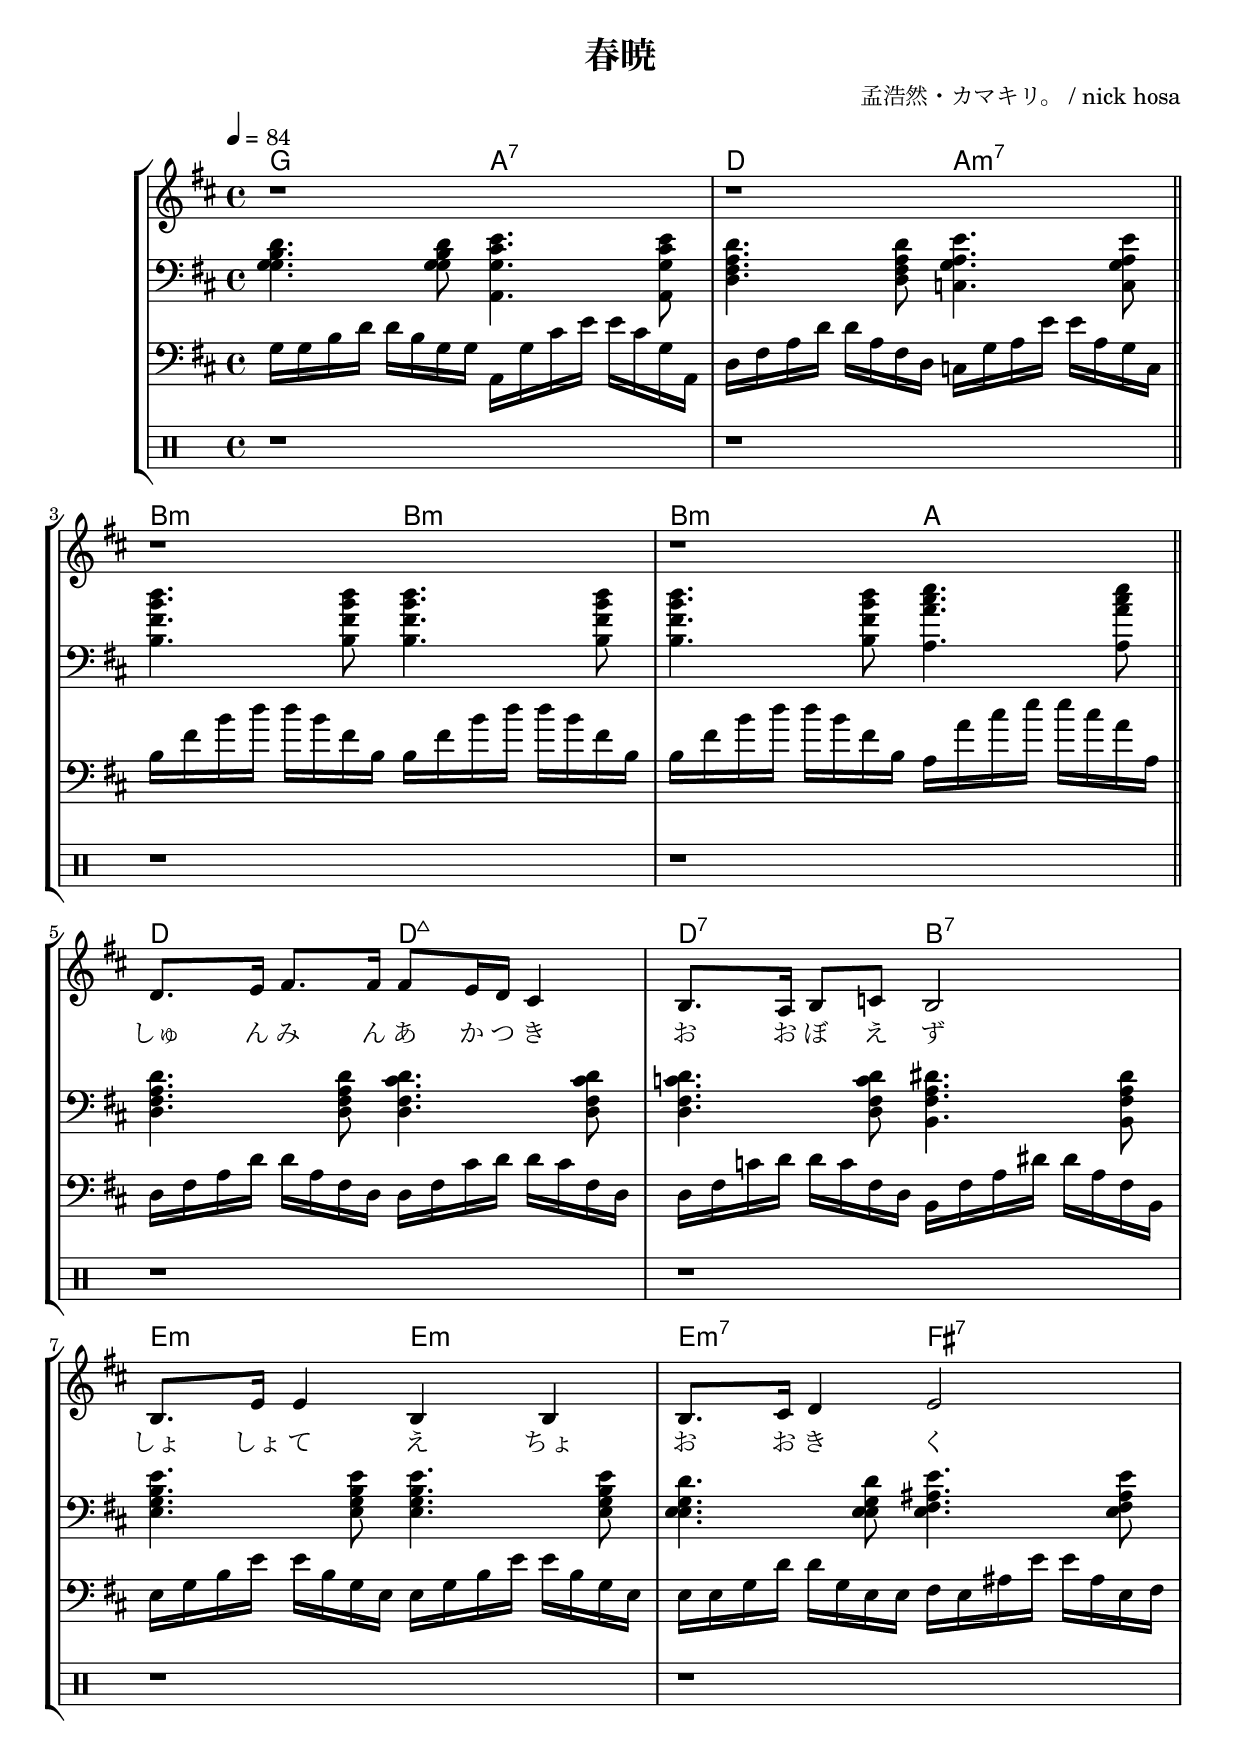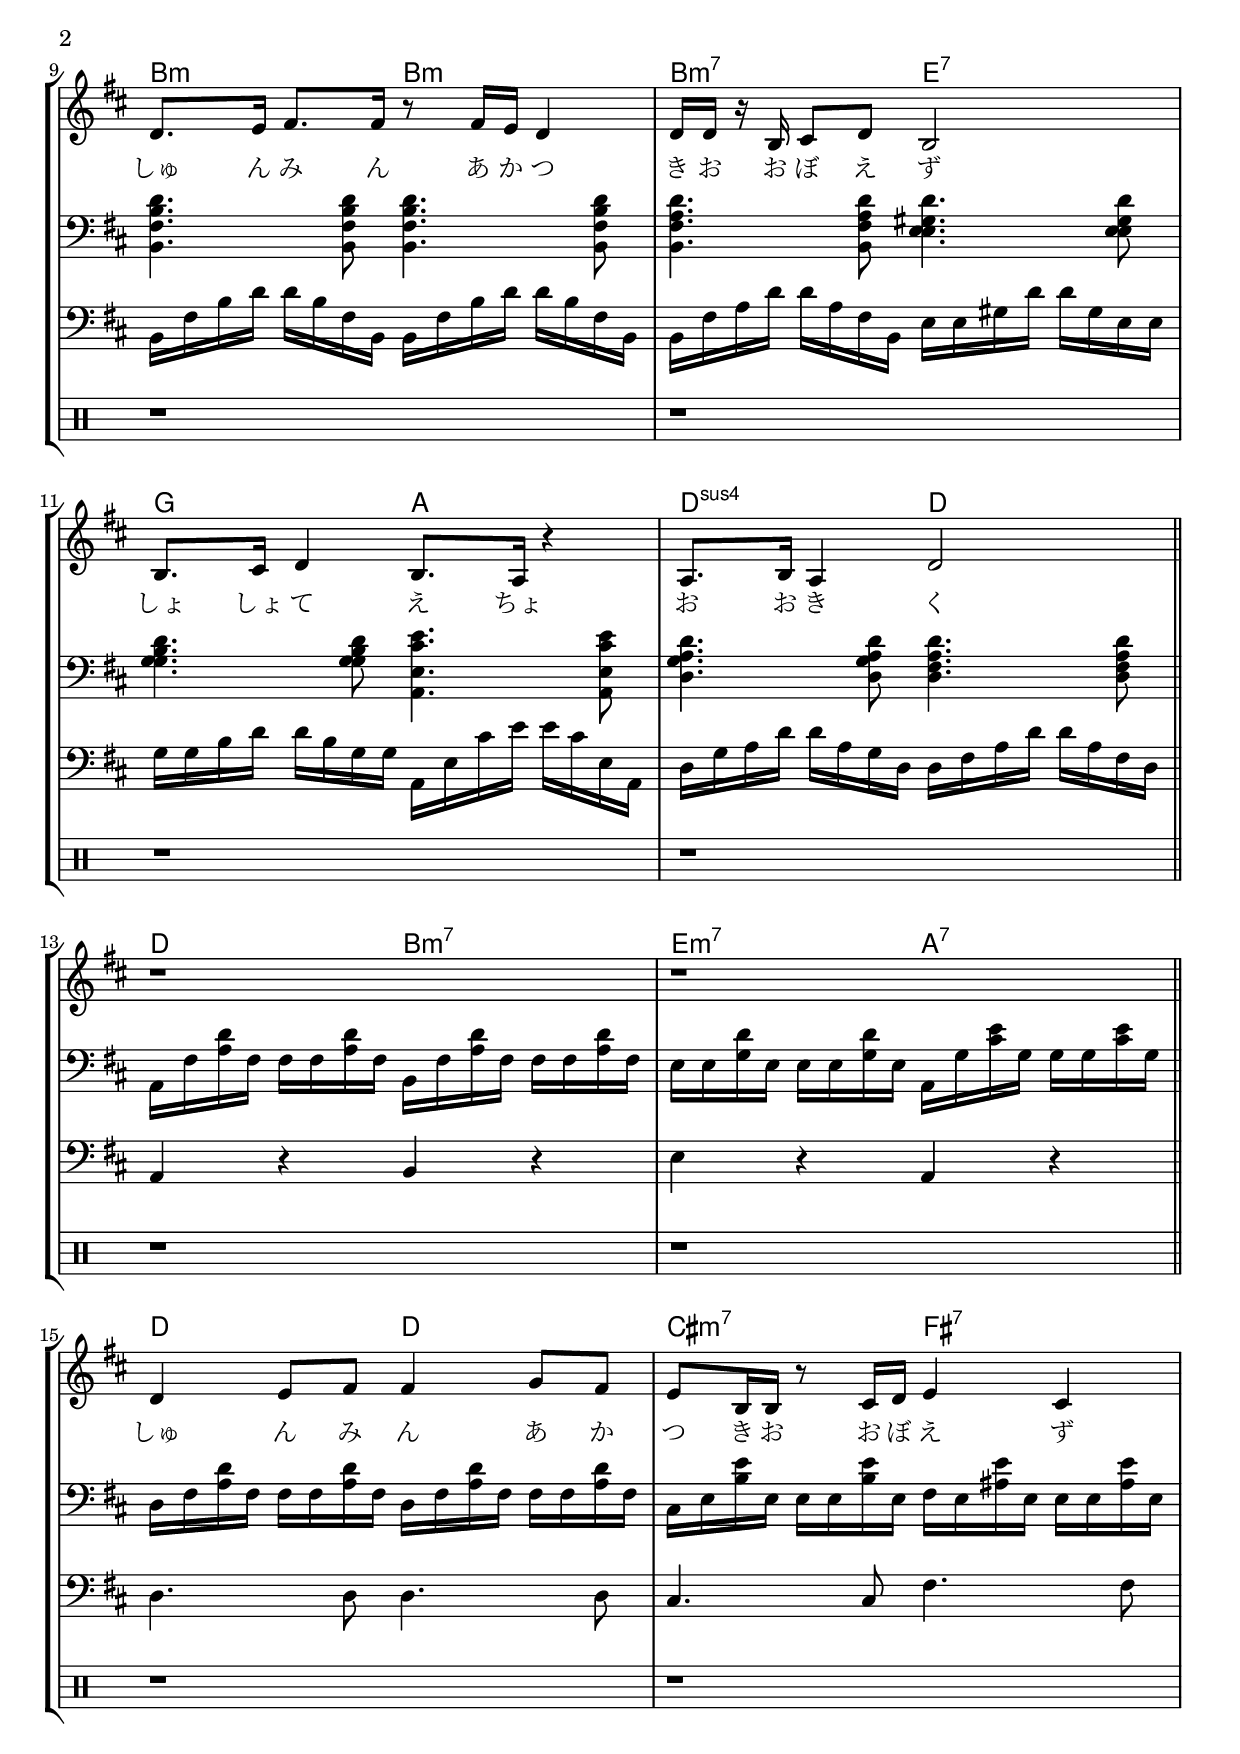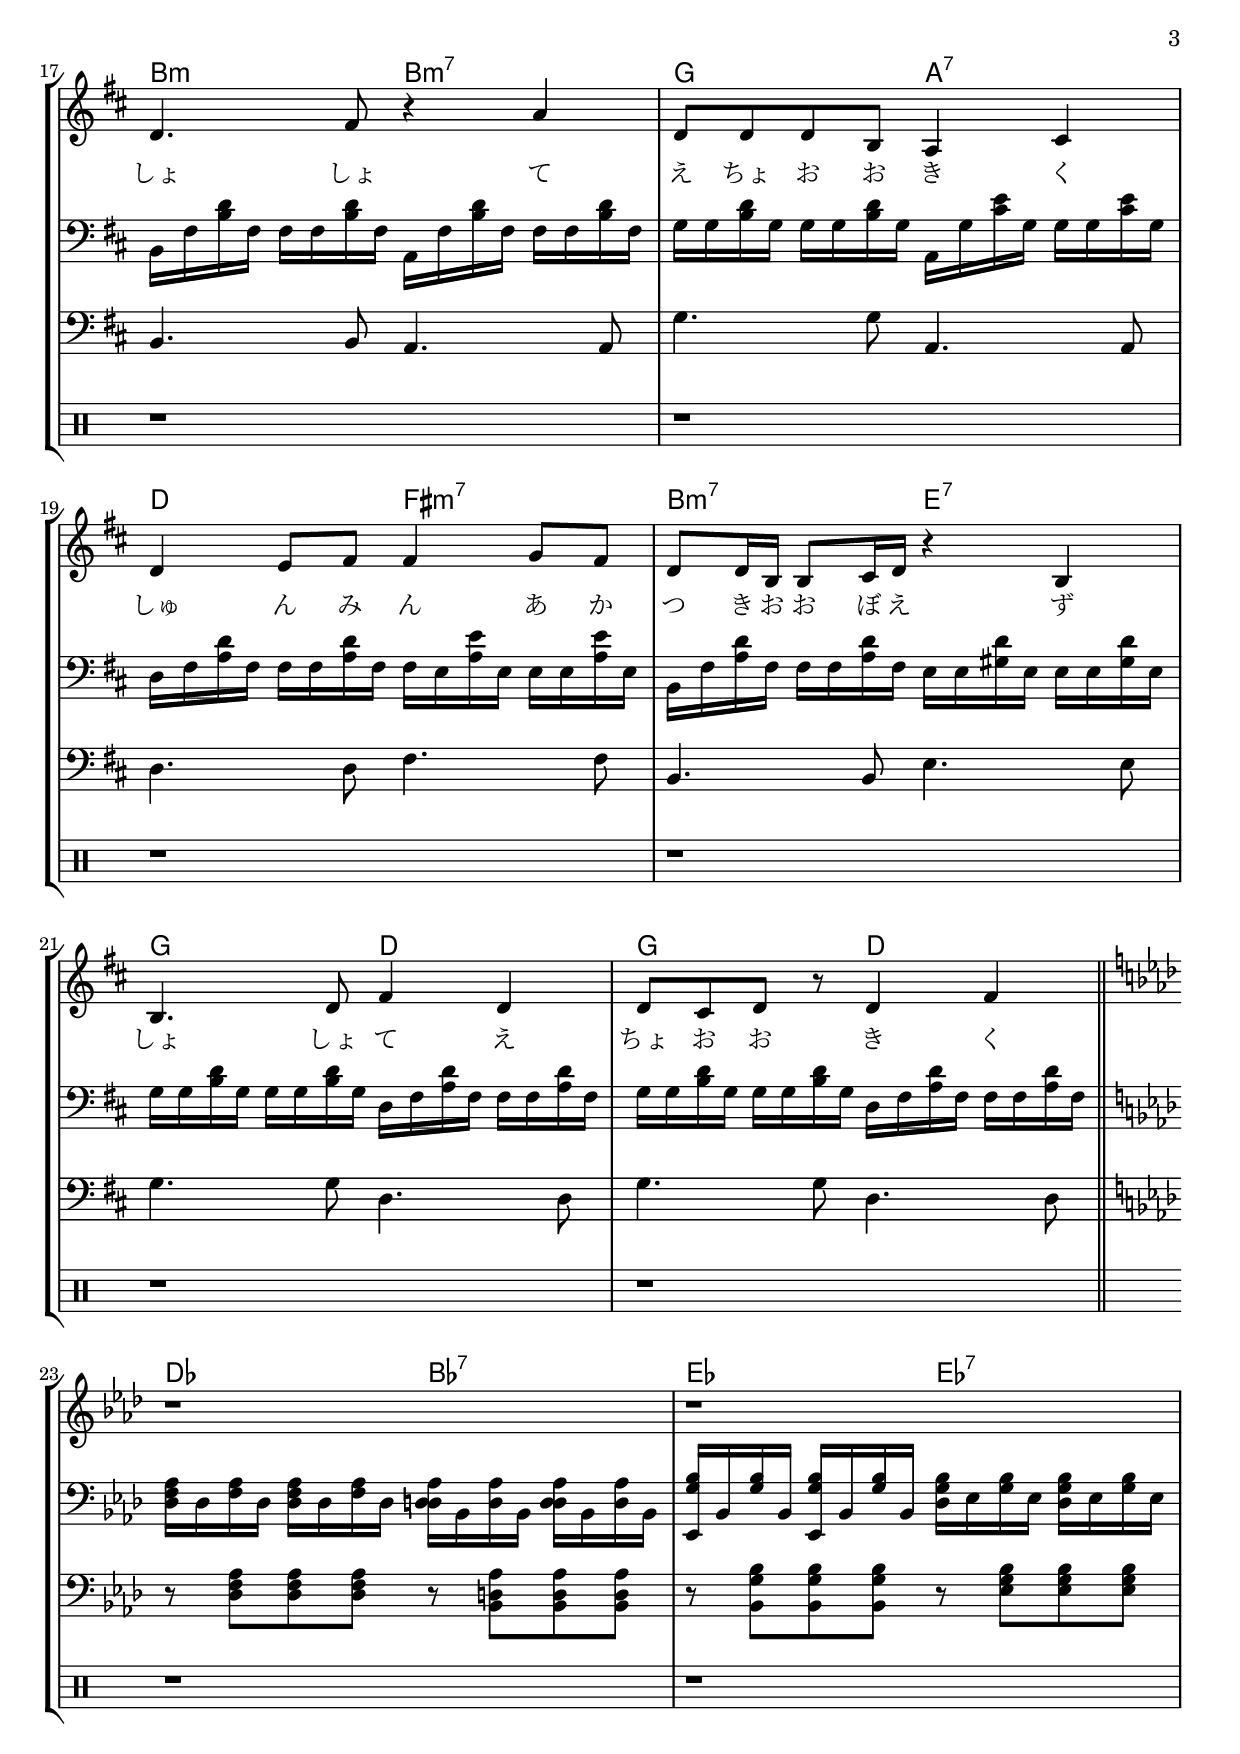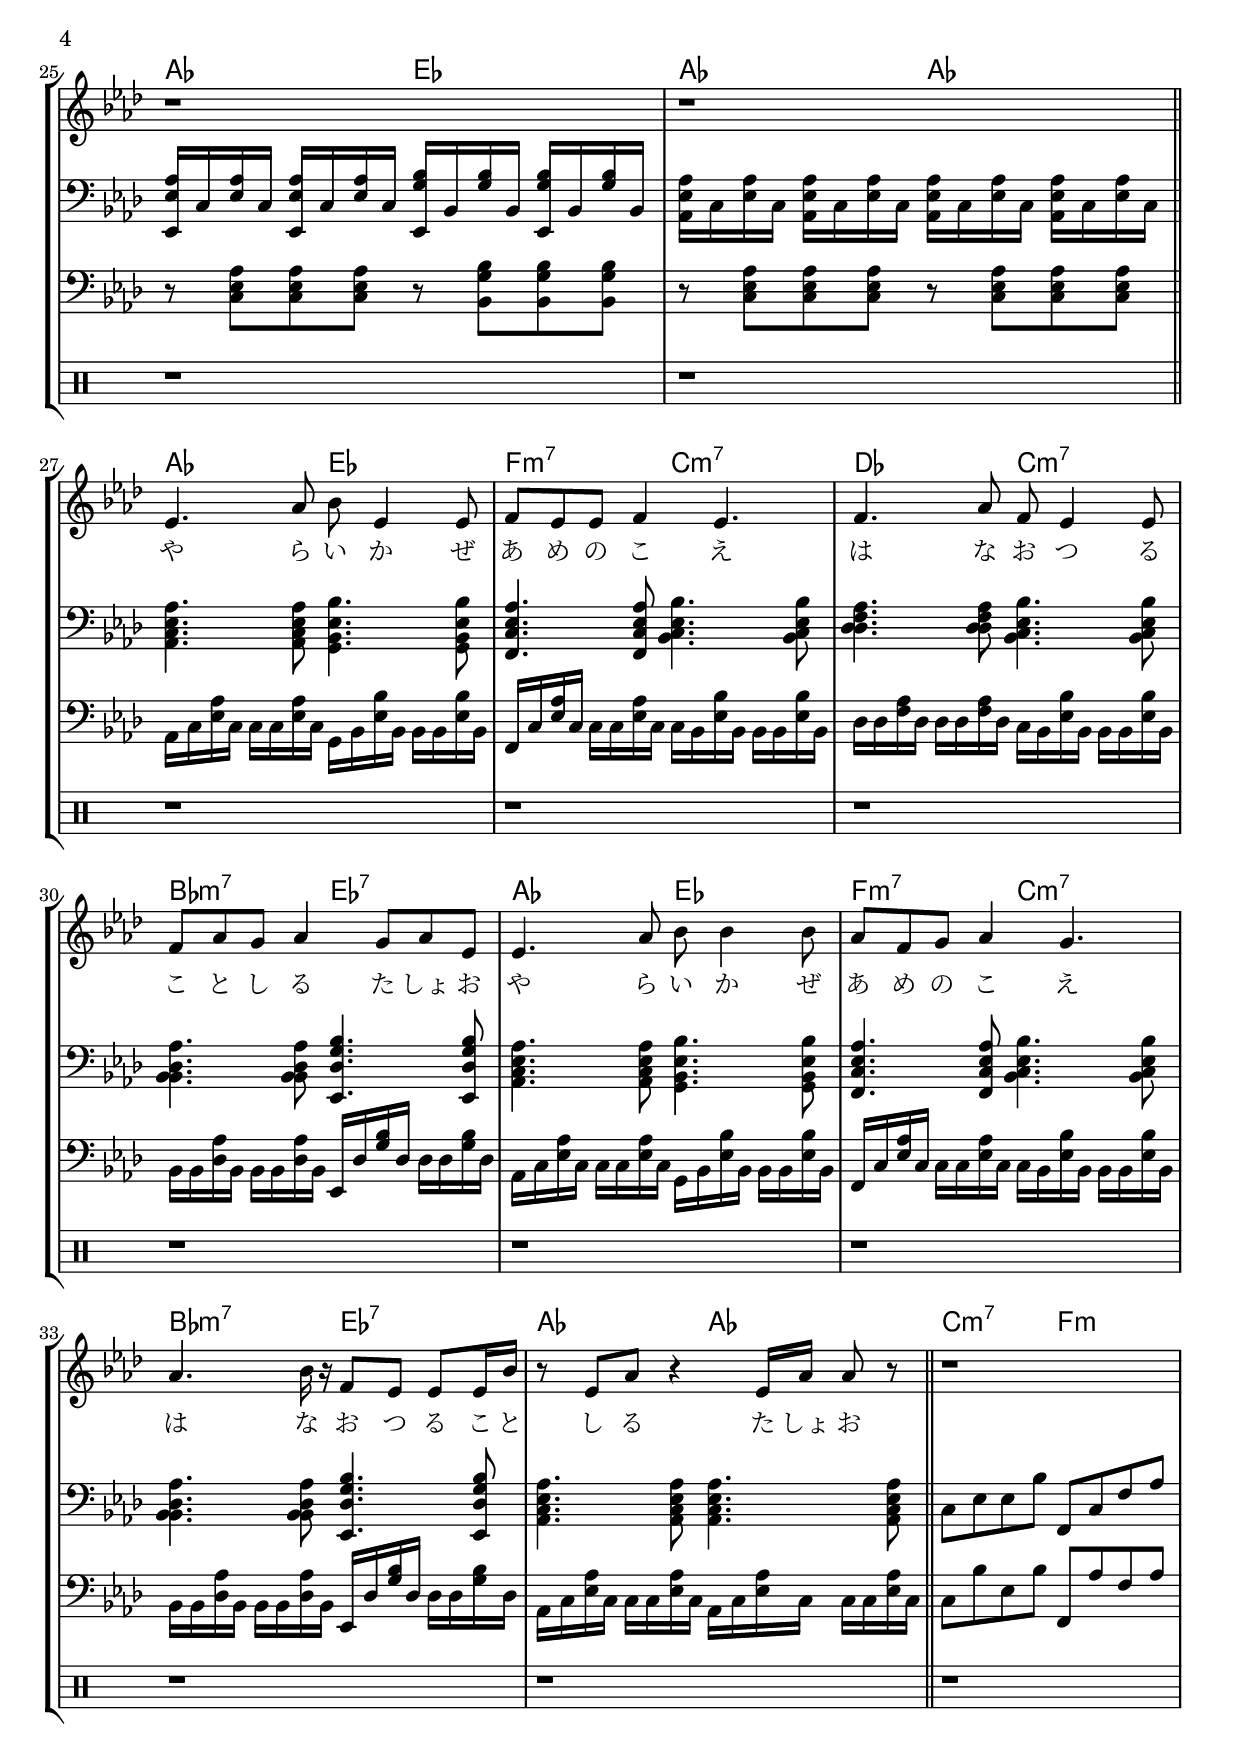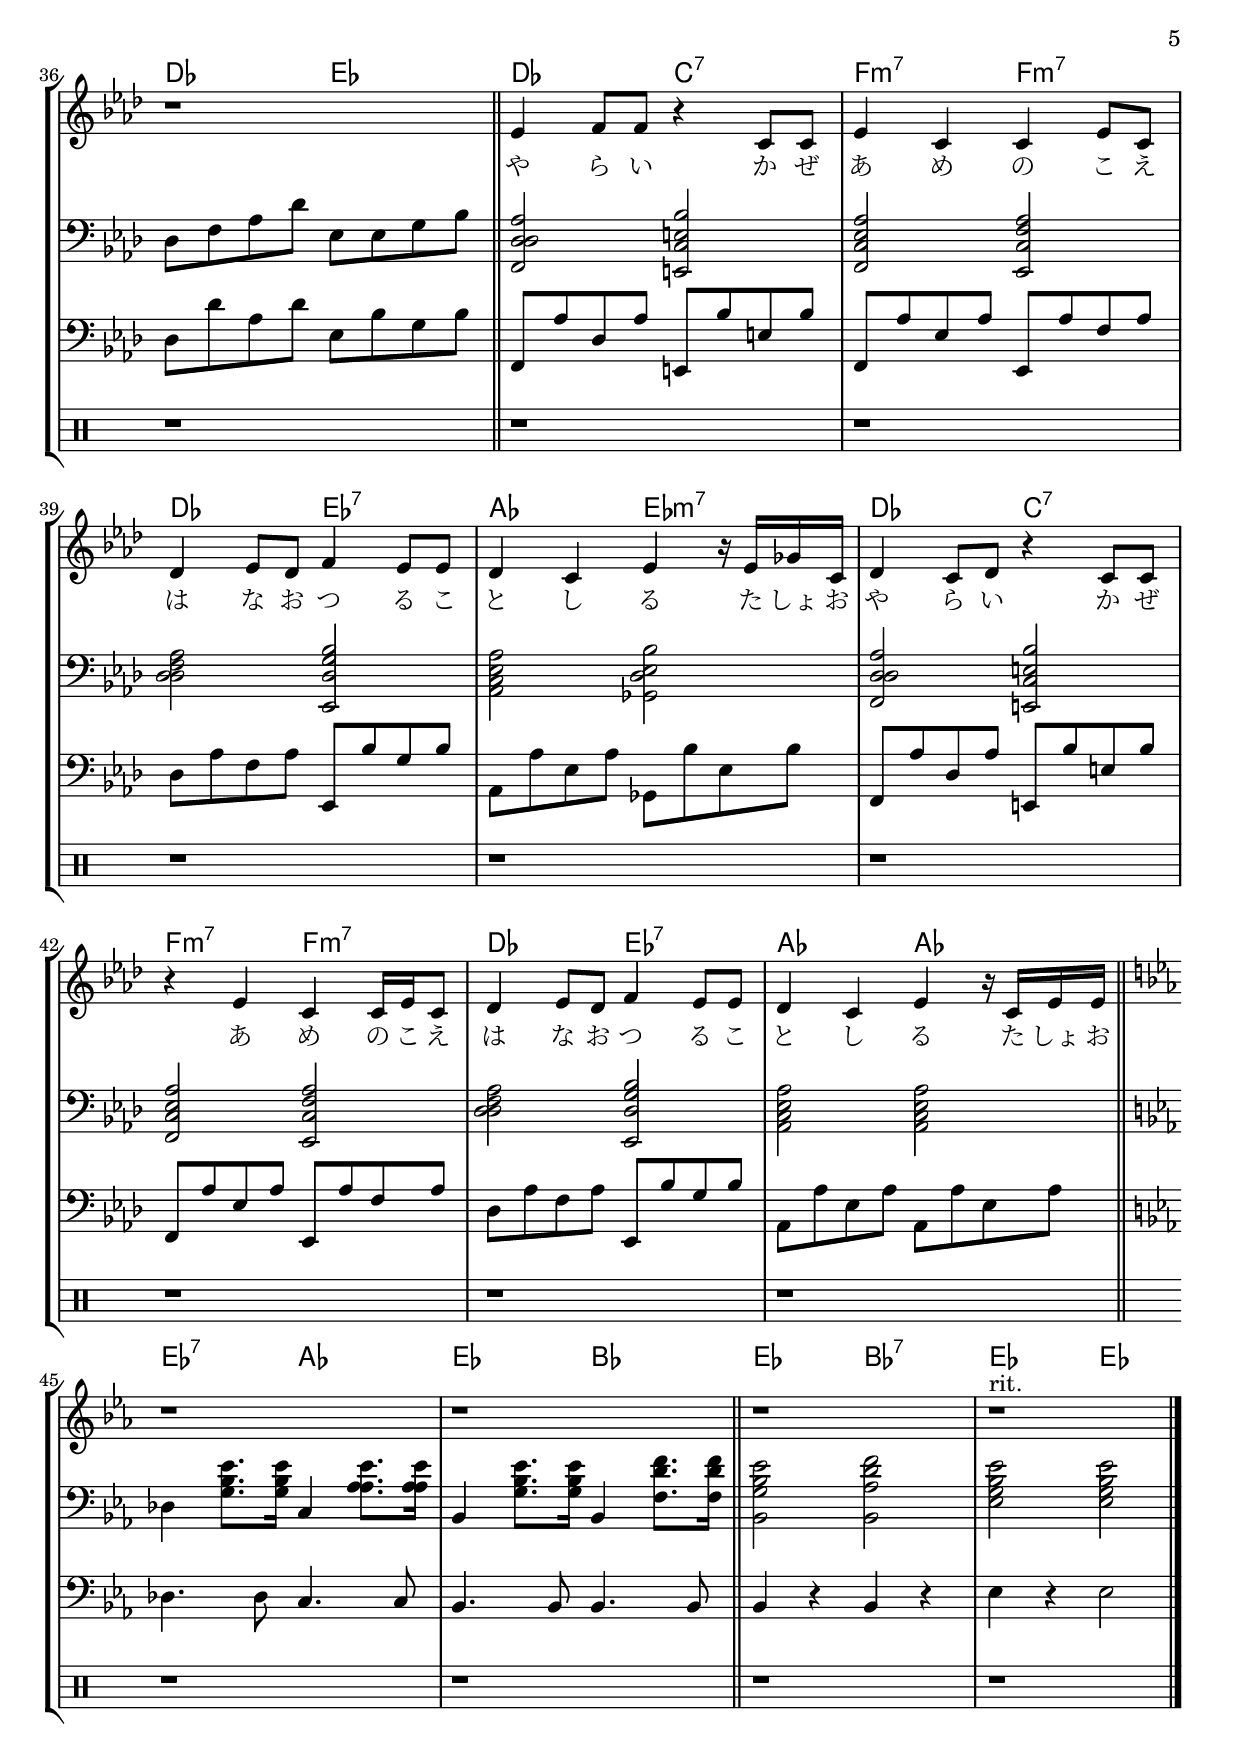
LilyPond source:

\version "2.12.1"

\header {
	title = \markup {春暁}
	composer = \markup \center-column {"孟浩然・カマキリ。 / nick hosa"}
}

harmony = \chordmode {
	g2 a:7 d a:min7 

	b:m b:m b:m a 

	d d:maj7 d:7 b:7 e:m e:m e:min7 fis:7 b:m b:m b:min7 e:7 g a d:sus4 d 

	d b:min7 e:min7 a:7 

	d d cis:min7 fis:7 b:m b:min7 g a:7 d fis:min7 b:min7 e:7 g d g d 

	des bes:7 es es:7 as es as as 

	as es f:min7 c:min7 des c:min7 bes:min7 es:7 as es f:min7 c:min7 bes:min7 es:7 as as 

	c:min7 f:m des es 

	des c:7 f:min7 f:min7 des es:7 as es:min7 des c:7 f:min7 f:min7 des es:7 as as 

	es:7 as es bes 

	es bes:7 es es 
}

melody = {
	\key d \major
	\tempo 4 = 84
	r1 | r1   
	r1 | r1   
	\set Staff.midiInstrument = #"mmi0.48"
	 d'8.  e'16  fis'8.  fis'16  fis'8  e'16  d'16  cis'4 
	b8.  a16  b8  c'8  b2 
	b8.  e'16  e'4  b4  b4 
	b8.  cis'16  d'4  e'2 
	d'8.  e'16  fis'8.  fis'16  r8  fis'16  e'16  d'4 
	d'16  d'16  r16  b16  cis'8  d'8  b2 
	b8.  cis'16  d'4  b8.  a16  r4 
	a8.  b16  a4  d'2
	r1 | r1   
	\set Staff.midiInstrument = #"mmi0.48"
	 d'4  e'8  fis'8  fis'4  g'8  fis'8 
	e'8  b16  b16  r8  cis'16  d'16  e'4  cis'4 
	d'4.  fis'8  r4  a'4 
	d'8  d'8  d'8  b8  a4  cis'4 
	d'4  e'8  fis'8  fis'4  g'8  fis'8 
	d'8  d'16  b16  b8  cis'16  d'16  r4  b4 
	b4.  d'8  fis'4  d'4 
	d'8  cis'8  d'8  r8  d'4  fis'4
	\key as \major
	r1 | r1 | r1 | r1   
	\set Staff.midiInstrument = #"mmi0.48"
	 es'4.  as'8  bes'8  es'4  es'8 
	f'8  es'8  es'8  f'4  es'4. 
	f'4.  as'8  f'8  es'4  es'8 
	f'8  as'8  g'8  as'4  g'8  as'8  es'8 
	es'4.  as'8  bes'8  bes'4  bes'8 
	as'8  f'8  g'8  as'4  g'4. 
	as'4.  bes'16  r16  f'8  es'8  es'8  es'16  bes'16 
	r8  es'8  as'8  r4  es'16  as'16  as'8  	r8 	r1 | r1   
	\set Staff.midiInstrument = #"mmi0.48"
	 es'4  f'8  f'8  r4  c'8  c'8 
	es'4  c'4  c'4  es'8  c'8 
	des'4  es'8  des'8  f'4  es'8  es'8 
	des'4  c'4  es'4  r16  es'16  ges'16  c'16 
	des'4  c'8  des'8  r4  c'8  c'8 
	r4  es'4  c'4  c'16  es'16  c'8 
	des'4  es'8  des'8  f'4  es'8  es'8 
	des'4  c'4  es'4  r16  c'16  es'16  es'16
	\key es \major
	r1 | r1   
	r1 | r1^"rit." \bar "|."
}

words = \lyricmode {
	
	
	しゅ  ん  み  ん  あ  か  つ  き  お  お  ぼ  え  ず  しょ  しょ  て  え  ちょ  お  お  き  く  しゅ  ん  み  ん  あ  か  つ  き  お  お  ぼ  え  ず  しょ  しょ  て  え  ちょ  お  お  き  く  
	
	しゅ  ん  み  ん  あ  か  つ  き  お  お  ぼ  え  ず  しょ  しょ  て  え  ちょ  お  お  き  く  しゅ  ん  み  ん  あ  か  つ  き  お  お  ぼ  え  ず  しょ  しょ  て  え  ちょ  お  お  き  く  
	
	や  ら  い  か  ぜ  あ  め  の  こ  え  は  な  お  つ  る  こ  と  し  る  た  しょ  お  や  ら  い  か  ぜ  あ  め  の  こ  え  は  な  お  つ  る  こ  と  し  る  た  しょ  お  
	
	や  ら  い  か  ぜ  あ  め  の  こ  え  は  な  お  つ  る  こ  と  し  る  た  しょ  お  や  ら  い  か  ぜ  あ  め  の  こ  え  は  な  お  つ  る  こ  と  し  る  た  しょ  お  
	
	
}

tempochange = {
	\tempo 4 = 84
	r1 | r1 \bar "||"
	\tempo 4 = 84
	r1 | r1 \bar "||"
	\tempo 4 = 84
	r1 | r1 | r1 | r1 | r1 | r1 | r1 | r1 \bar "||"
	\tempo 4 = 84
	r1 | r1 \bar "||"
	\tempo 4 = 84
	r1 | r1 | r1 | r1 | r1 | r1 | r1 | r1 \bar "||"
	\tempo 4 = 84
	r1 | r1 | r1 | r1 \bar "||"
	\tempo 4 = 84
	r1 | r1 | r1 | r1 | r1 | r1 | r1 | r1 \bar "||"
	\tempo 4 = 84
	r1 | r1 \bar "||"
	\tempo 4 = 84
	r1 | r1 | r1 | r1 | r1 | r1 | r1 | r1 \bar "||"
	\tempo 4 = 84
	r1 | r1 \bar "||"
	\tempo 4 = 84
	r1 | \tempo 4 = 63 r2 \tempo 4 = 56 r2 \bar "|."
}

mainacc = {
	\clef bass
	\set Staff.midiInstrument = #"Acoustic grand"
	\key d \major
	\tempo 4 = 84
	<g g b d'>4. <g g b d'>8
	<a, g cis' e'>4. <a, g cis' e'>8
	<d fis a d'>4. <d fis a d'>8
	<c g a e'>4. <c g a e'>8
	\bar "||"

	\set Staff.midiInstrument = #"Acoustic grand"
	<b fis' b' d''>4. <b fis' b' d''>8
	<b fis' b' d''>4. <b fis' b' d''>8
	<b fis' b' d''>4. <b fis' b' d''>8
	<a a' cis'' e''>4. <a a' cis'' e''>8
	\bar "||"

	\set Staff.midiInstrument = #"Acoustic grand"
	<d fis a d'>4. <d fis a d'>8
	<d fis cis' d'>4. <d fis cis' d'>8
	<d fis c' d'>4. <d fis c' d'>8
	<b, fis a dis'>4. <b, fis a dis'>8
	<e g b e'>4. <e g b e'>8
	<e g b e'>4. <e g b e'>8
	<e e g d'>4. <e e g d'>8
	<fis e ais e'>4. <fis e ais e'>8
	<b, fis b d'>4. <b, fis b d'>8
	<b, fis b d'>4. <b, fis b d'>8
	<b, fis a d'>4. <b, fis a d'>8
	<e e gis d'>4. <e e gis d'>8
	<g g b d'>4. <g g b d'>8
	<a, e cis' e'>4. <a, e cis' e'>8
	<d g a d'>4. <d g a d'>8
	<d fis a d'>4. <d fis a d'>8
	\bar "||"

	\set Staff.midiInstrument = #"Acoustic grand"
	a,16 fis <a d'> fis fis fis <a d'> fis
	b,16 fis <a d'> fis fis fis <a d'> fis
	e16 e <g d'> e e e <g d'> e
	a,16 g <cis' e'> g g g <cis' e'> g
	\bar "||"

	\set Staff.midiInstrument = #"Acoustic grand"
	d16 fis <a d'> fis fis fis <a d'> fis
	d16 fis <a d'> fis fis fis <a d'> fis
	cis16 e <b e'> e e e <b e'> e
	fis16 e <ais e'> e e e <ais e'> e
	b,16 fis <b d'> fis fis fis <b d'> fis
	a,16 fis <b d'> fis fis fis <b d'> fis
	g16 g <b d'> g g g <b d'> g
	a,16 g <cis' e'> g g g <cis' e'> g
	d16 fis <a d'> fis fis fis <a d'> fis
	fis16 e <a e'> e e e <a e'> e
	b,16 fis <a d'> fis fis fis <a d'> fis
	e16 e <gis d'> e e e <gis d'> e
	g16 g <b d'> g g g <b d'> g
	d16 fis <a d'> fis fis fis <a d'> fis
	g16 g <b d'> g g g <b d'> g
	d16 fis <a d'> fis fis fis <a d'> fis
	\bar "||"

	\set Staff.midiInstrument = #"Acoustic grand"
	\key as \major
	<des f as>16 des16 <f as>16 des16   <des f as>16 des16 <f as>16 des16
	<d d as>16 bes,16 <d as>16 bes,16   <d d as>16 bes,16 <d as>16 bes,16
	<es, g bes>16 bes,16 <g bes>16 bes,16   <es, g bes>16 bes,16 <g bes>16 bes,16
	<des g bes>16 es16 <g bes>16 es16   <des g bes>16 es16 <g bes>16 es16
	<es, es as>16 c16 <es as>16 c16   <es, es as>16 c16 <es as>16 c16
	<es, g bes>16 bes,16 <g bes>16 bes,16   <es, g bes>16 bes,16 <g bes>16 bes,16
	<as, es as>16 c16 <es as>16 c16   <as, es as>16 c16 <es as>16 c16
	<as, es as>16 c16 <es as>16 c16   <as, es as>16 c16 <es as>16 c16
	\bar "||"

	\set Staff.midiInstrument = #"Acoustic grand"
	<as, c es as>4. <as, c es as>8
	<g, bes, es bes>4. <g, bes, es bes>8
	<f, c es as>4. <f, c es as>8
	<c bes, es bes>4. <c bes, es bes>8
	<des des f as>4. <des des f as>8
	<c bes, es bes>4. <c bes, es bes>8
	<bes, bes, des as>4. <bes, bes, des as>8
	<es, des g bes>4. <es, des g bes>8
	<as, c es as>4. <as, c es as>8
	<g, bes, es bes>4. <g, bes, es bes>8
	<f, c es as>4. <f, c es as>8
	<c bes, es bes>4. <c bes, es bes>8
	<bes, bes, des as>4. <bes, bes, des as>8
	<es, des g bes>4. <es, des g bes>8
	<as, c es as>4. <as, c es as>8
	<as, c es as>4. <as, c es as>8
	\bar "||"

	\set Staff.midiInstrument = #"Bright Acoustic"
	c8 es8 es8 bes8
	f,8 c8 f8 as8
	des8 f8 as8 des'8
	es8 es8 g8 bes8
	\bar "||"

	\set Staff.midiInstrument = #"Voice Oohs"
	<f, des des as>2
	<e, c e bes>2
	<f, c es as>2
	<es, c f as>2
	<des des f as>2
	<es, des g bes>2
	<as, c es as>2
	<ges, des es bes>2
	<f, des des as>2
	<e, c e bes>2
	<f, c es as>2
	<es, c f as>2
	<des des f as>2
	<es, des g bes>2
	<as, c es as>2
	<as, c es as>2
	\bar "||"

	\set Staff.midiInstrument = #"String Ensemble 1"
	\key es \major
	des4 <g bes es'>8. <g bes es'>16
	c4 <as as es'>8. <as as es'>16
	bes,4 <g bes es'>8. <g bes es'>16
	bes,4 <f d' f'>8. <f d' f'>16
	\bar "||"

	\set Staff.midiInstrument = #"String Ensemble 1"
	<bes, g bes es'>2
	<bes, as d' f'>2
	<es g bes es'>2
	<es g bes es'>2
	\bar "|."
}

subacc = {
	\clef bass
	\set Staff.midiInstrument = #"Acoustic grand"
	\key d \major
	\tempo 4 = 84
	g16 g b d' d' b g g
	a,16 g cis' e' e' cis' g a,
	d16 fis a d' d' a fis d
	c16 g a e' e' a g c
	\bar "||"

	\set Staff.midiInstrument = #"Acoustic grand"
	b16 fis' b' d'' d'' b' fis' b
	b16 fis' b' d'' d'' b' fis' b
	b16 fis' b' d'' d'' b' fis' b
	a16 a' cis'' e'' e'' cis'' a' a
	\bar "||"

	\set Staff.midiInstrument = #"Acoustic grand"
	d16 fis a d' d' a fis d
	d16 fis cis' d' d' cis' fis d
	d16 fis c' d' d' c' fis d
	b,16 fis a dis' dis' a fis b,
	e16 g b e' e' b g e
	e16 g b e' e' b g e
	e16 e g d' d' g e e
	fis16 e ais e' e' ais e fis
	b,16 fis b d' d' b fis b,
	b,16 fis b d' d' b fis b,
	b,16 fis a d' d' a fis b,
	e16 e gis d' d' gis e e
	g16 g b d' d' b g g
	a,16 e cis' e' e' cis' e a,
	d16 g a d' d' a g d
	d16 fis a d' d' a fis d
	\bar "||"

	\set Staff.midiInstrument = #"String Ensemble 1"
	a,4 r4
	b,4 r4
	e4 r4
	a,4 r4
	\bar "||"

	\set Staff.midiInstrument = #"String Ensemble 1"
	d4.d8
	d4.d8
	cis4.cis8
	fis4.fis8
	b,4.b,8
	a,4.a,8
	g4.g8
	a,4.a,8
	d4.d8
	fis4.fis8
	b,4.b,8
	e4.e8
	g4.g8
	d4.d8
	g4.g8
	d4.d8
	\bar "||"

	\set Staff.midiInstrument = #"Acoustic grand"
	\key as \major
	r8 <des f as>8 <des f as>8 <des f as>8
	r8 <bes, d as>8 <bes, d as>8 <bes, d as>8
	r8 <bes, g bes>8 <bes, g bes>8 <bes, g bes>8
	r8 <es g bes>8 <es g bes>8 <es g bes>8
	r8 <c es as>8 <c es as>8 <c es as>8
	r8 <bes, g bes>8 <bes, g bes>8 <bes, g bes>8
	r8 <c es as>8 <c es as>8 <c es as>8
	r8 <c es as>8 <c es as>8 <c es as>8
	\bar "||"

	\set Staff.midiInstrument = #"Kalimba"
	as,16 c <es as> c c c <es as> c
	g,16 bes, <es bes> bes, bes, bes, <es bes> bes,
	f,16 c <es as> c c c <es as> c
	c16 bes, <es bes> bes, bes, bes, <es bes> bes,
	des16 des <f as> des des des <f as> des
	c16 bes, <es bes> bes, bes, bes, <es bes> bes,
	bes,16 bes, <des as> bes, bes, bes, <des as> bes,
	es,16 des <g bes> des des des <g bes> des
	as,16 c <es as> c c c <es as> c
	g,16 bes, <es bes> bes, bes, bes, <es bes> bes,
	f,16 c <es as> c c c <es as> c
	c16 bes, <es bes> bes, bes, bes, <es bes> bes,
	bes,16 bes, <des as> bes, bes, bes, <des as> bes,
	es,16 des <g bes> des des des <g bes> des
	as,16 c <es as> c c c <es as> c
	as,16 c <es as> c c c <es as> c
	\bar "||"

	\set Staff.midiInstrument = #"Pad 1 (new age)"
	c8 bes es bes
	f,8 as f as
	des8 des' as des'
	es8 bes g bes
	\bar "||"

	\set Staff.midiInstrument = #"Acoustic grand"
	f,8 as des as
	e,8 bes e bes
	f,8 as es as
	es,8 as f as
	des8 as f as
	es,8 bes g bes
	as,8 as es as
	ges,8 bes es bes
	f,8 as des as
	e,8 bes e bes
	f,8 as es as
	es,8 as f as
	des8 as f as
	es,8 bes g bes
	as,8 as es as
	as,8 as es as
	\bar "||"

	\set Staff.midiInstrument = #"Koto"
	\key es \major
	des4.des8
	c4.c8
	bes,4.bes,8
	bes,4.bes,8
	\bar "||"

	\set Staff.midiInstrument = #"Koto"
	bes,4 r4
	bes,4 r4
	es4 r4
	es2
	\bar "|."
}

percA = {
	\drummode {
	r1 |r1 \bar "||"
	r1 |r1 \bar "||"
	r1 |r1 |r1 |r1 |r1 |r1 |r1 |r1 \bar "||"
	r1 |r1 \bar "||"
	r1 |r1 |r1 |r1 |r1 |r1 |r1 |r1 \bar "||"
	r1 |r1 |r1 |r1 \bar "||"
	r1 |r1 |r1 |r1 |r1 |r1 |r1 |r1 \bar "||"
	r1 |r1 \bar "||"
	r1 |r1 |r1 |r1 |r1 |r1 |r1 |r1 \bar "||"
	r1 |r1 \bar "||"
	r1 |r1 \bar "|."
	}
}

percB = {
	\drummode {
	r1 |r1 \bar "||"
	r1 |r1 \bar "||"
	r1 |r1 |r1 |r1 |r1 |r1 |r1 |r1 \bar "||"
	r1 |r1 \bar "||"
	r1 |r1 |r1 |r1 |r1 |r1 |r1 |r1 \bar "||"
	r1 |r1 |r1 |r1 \bar "||"
	r1 |r1 |r1 |r1 |r1 |r1 |r1 |r1 \bar "||"
	r1 |r1 \bar "||"
	r1 |r1 |r1 |r1 |r1 |r1 |r1 |r1 \bar "||"
	r1 |r1 \bar "||"
	r1 |r1 \bar "|."
	}
}

percC = {
	\drummode {
	r1 |r1 \bar "||"
	r1 |r1 \bar "||"
	r1 |r1 |r1 |r1 |r1 |r1 |r1 |r1 \bar "||"
	r1 |r1 \bar "||"
	r1 |r1 |r1 |r1 |r1 |r1 |r1 |r1 \bar "||"
	r1 |r1 |r1 |r1 \bar "||"
	r1 |r1 |r1 |r1 |r1 |r1 |r1 |r1 \bar "||"
	r1 |r1 \bar "||"
	r1 |r1 |r1 |r1 |r1 |r1 |r1 |r1 \bar "||"
	r1 |r1 \bar "||"
	r1 |r1 \bar "|."
	}
}

percD = {
	\drummode {
	r1 |r1 \bar "||"
	r1 |r1 \bar "||"
	r1 |r1 |r1 |r1 |r1 |r1 |r1 |r1 \bar "||"
	r1 |r1 \bar "||"
	r1 |r1 |r1 |r1 |r1 |r1 |r1 |r1 \bar "||"
	r1 |r1 |r1 |r1 \bar "||"
	r1 |r1 |r1 |r1 |r1 |r1 |r1 |r1 \bar "||"
	r1 |r1 \bar "||"
	r1 |r1 |r1 |r1 |r1 |r1 |r1 |r1 \bar "||"
	r1 |r1 \bar "||"
	r1 |r1 \bar "|."
	}
}

percE = {
	\drummode {
	r1 |r1 \bar "||"
	r1 |r1 \bar "||"
	r1 |r1 |r1 |r1 |r1 |r1 |r1 |r1 \bar "||"
	r1 |r1 \bar "||"
	r1 |r1 |r1 |r1 |r1 |r1 |r1 |r1 \bar "||"
	r1 |r1 |r1 |r1 \bar "||"
	r1 |r1 |r1 |r1 |r1 |r1 |r1 |r1 \bar "||"
	r1 |r1 \bar "||"
	r1 |r1 |r1 |r1 |r1 |r1 |r1 |r1 \bar "||"
	r1 |r1 \bar "||"
	r1 |r1 \bar "|."
	}
}

\score {
	<<
		\new StaffGroup <<
			\new ChordNames {\harmony}
			\new Voice = "melody" {\melody}
			\new Lyrics \lyricsto "melody" \words
			\new Staff = "mainacc" {\mainacc}
			\new Staff = "subacc" {\subacc}
			\new DrumStaff <<
				\new DrumVoice {\percA}
				\new DrumVoice {\percB}
				\new DrumVoice {\percC}
				\new DrumVoice {\percD}
				\new DrumVoice {\percE}
			>>
		>>
	>>
	\layout { }
}
